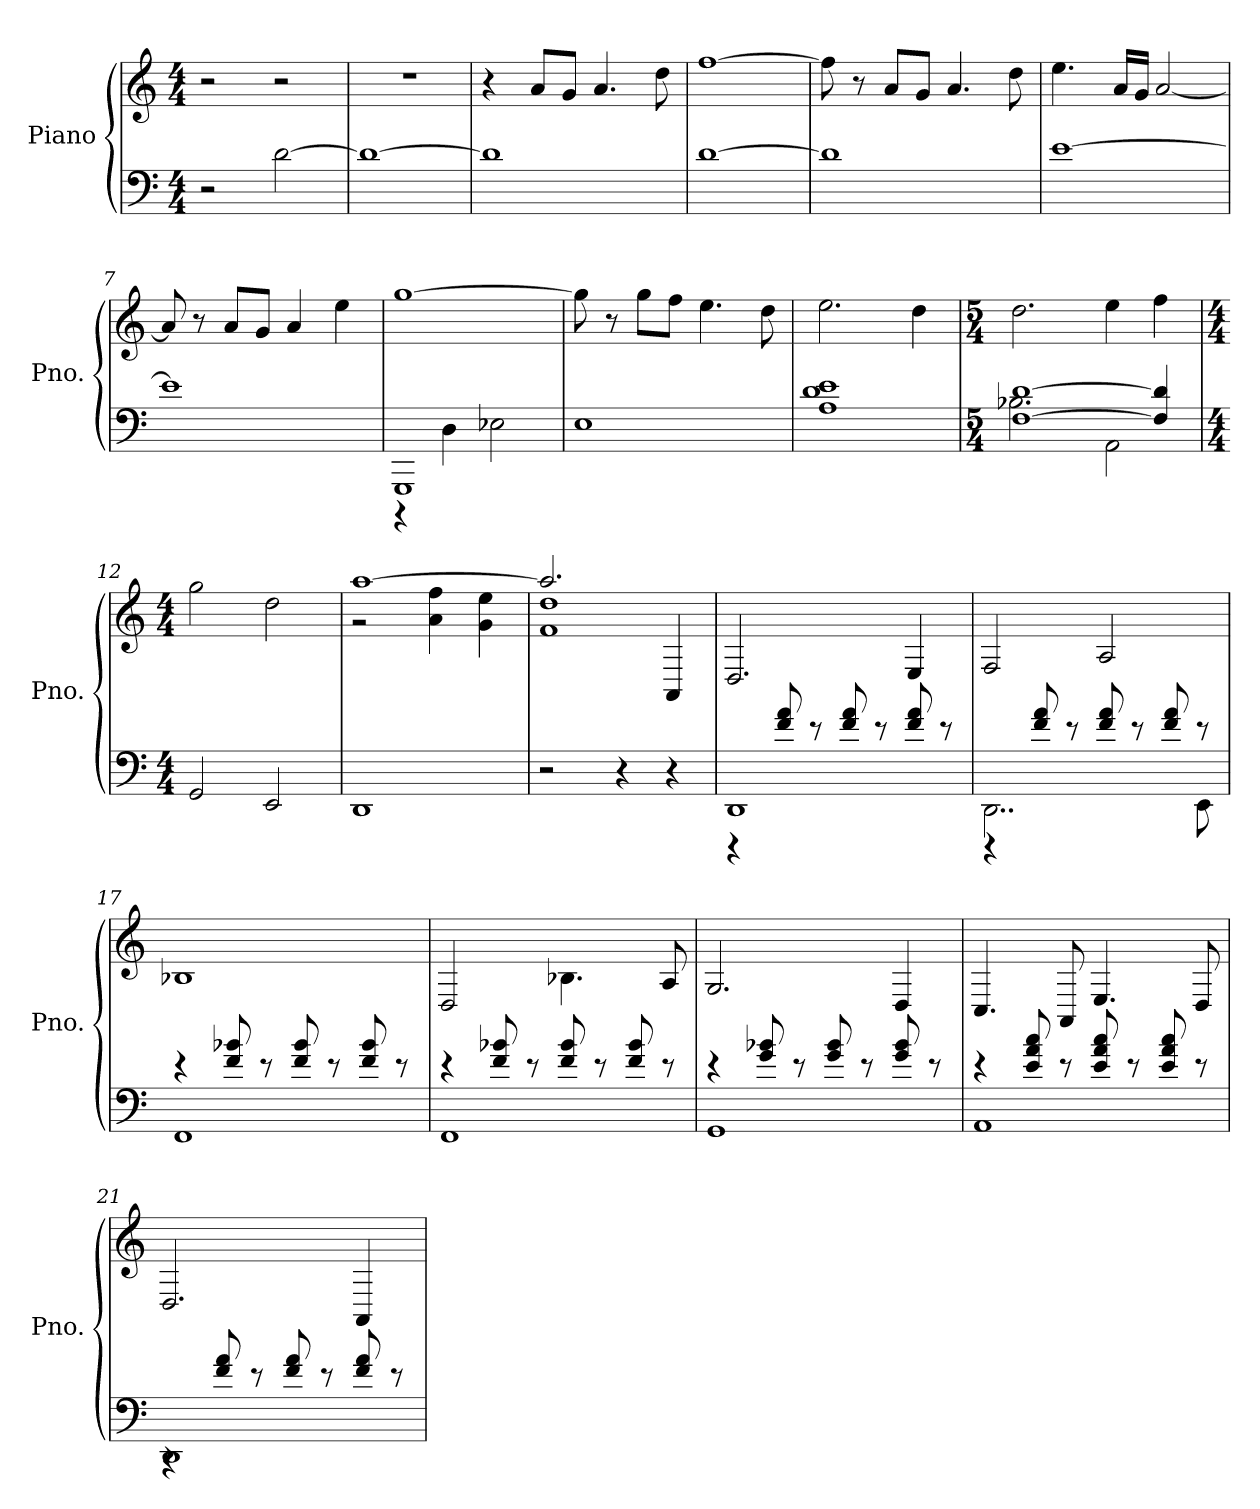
**kern	**kern
*part1	*part1
*staff2	*staff1
*I"Piano	*
*I'Pno.	*
*clefF4	*clefG2
*k[]	*k[]
*M4/4	*M4/4
=1	=1
2r	2r
[2d\	2r
=2	=2
1d_	1r
=3	=3
1d]	4r
*	*MM81
.	8a/L
.	8g/J
.	4.a/
.	8dd\
=4	=4
[1d	[1ff
=5	=5
1d]	8ff\]
.	8r
.	8a/L
.	8g/J
.	4.a/
.	8dd\
=6	=6
[1e	4.ee\
.	16a/LL
.	16g/JJ
.	[2a/
=7	=7
1e]	8a/]
.	8r
.	8a/L
.	8g/J
.	4a/
.	4ee\
=8	=8
*^	*
1GGG	4r	[1gg
.	4D\	.
.	2E-X\	.
*v	*v	*
!!LO:LB:g=z
=9	=9
1E	8gg\]
.	8r
.	8gg\L
.	8ff\J
.	4.ee\
.	8dd\
=10	=10
1A 1d 1e	2.ee\
.	4dd\
=11	=11
*M5/4	*M5/4
*^	*
[1F [1d	2.B-X\	2.dd\
.	2AA\	4ee\
4F/] 4d/]	.	4ff\
*v	*v	*
=12	=12
*M4/4	*M4/4
2GG/	2gg\
2EE/	2dd\
=13	=13
*	*^
1DD	[1aa	2r
.	.	4a\ 4ff\
.	.	4g\ 4ee\
=14	=14	=14
2r	2.aa/]	1f 1dd
4r	.	.
4r	4AA/	.
*	*v	*v
=15	=15
*^	*
4rDDD	1DD	2.D/
8f/ 8a/	.	.
8r	.	.
8f/ 8a/	.	.
8r	.	.
8f/ 8a/	.	4E/
8r	.	.
!!LO:LB:g=z
=16	=16	=16
4rDDD	2..DD\	2F/
8f/ 8a/	.	.
8r	.	.
8f/ 8a/	.	2A/
8r	.	.
8f/ 8a/	.	.
8r	8EE\	.
=17	=17	=17
4r	1FF	1B-X
8f/ 8b-X/	.	.
8r	.	.
8f/ 8b-/	.	.
8r	.	.
8f/ 8b-/	.	.
8r	.	.
=18	=18	=18
4r	1FF	2D/
8f/ 8b-X/	.	.
8r	.	.
8f/ 8b-/	.	4.B-X\
8r	.	.
8f/ 8b-/	.	.
8r	.	8A/
=19	=19	=19
4r	1GG	2.G/
8g/ 8b-X/	.	.
8r	.	.
8g/ 8b-/	.	.
8r	.	.
8g/ 8b-/	.	4D/
8r	.	.
!!LO:LB:g=z
=20	=20	=20
4r	1AA	4.C/
8e/ 8a/ 8cc/	.	.
8r	.	8AA/
8e/ 8a/ 8cc/	.	4.E/
8r	.	.
8e/ 8a/ 8cc/	.	.
8r	.	8D/
=21	=21	=21
4rCC	1DD	2.D/
8f/ 8a/	.	.
8r	.	.
8f/ 8a/	.	.
8r	.	.
8f/ 8a/	.	4AA/
8r	.	.
*v	*v	*
=	=
*-	*-
